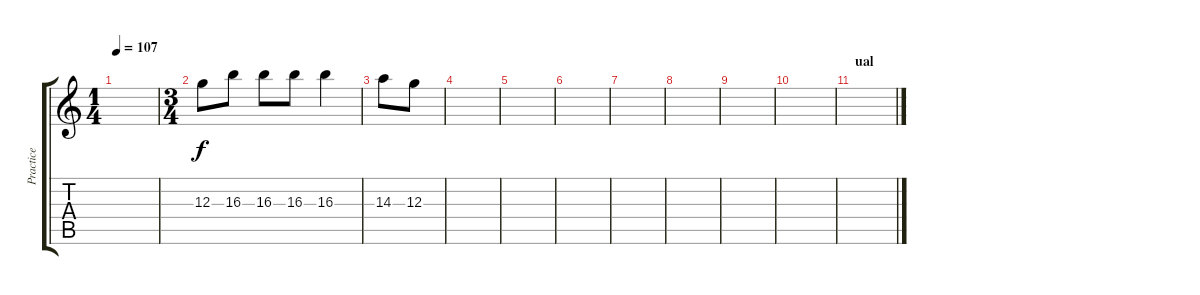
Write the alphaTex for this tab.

\track ("Practice" "Practice") {instrument acousticguitarnylon}
\staff {score tabs}
\tuning (E4 B3 G3 D3 A2 E2) {hide}
\ts (1 4)
\tempo 107
\clef g2
\ks c
|
\ts (3 4)
12.3.8 16.3.8 16.3.8 16.3.8 16.3.4 |
14.3.8 12.3.8 |
|
|
|
|
|
|
|
\section ("" "ual")
